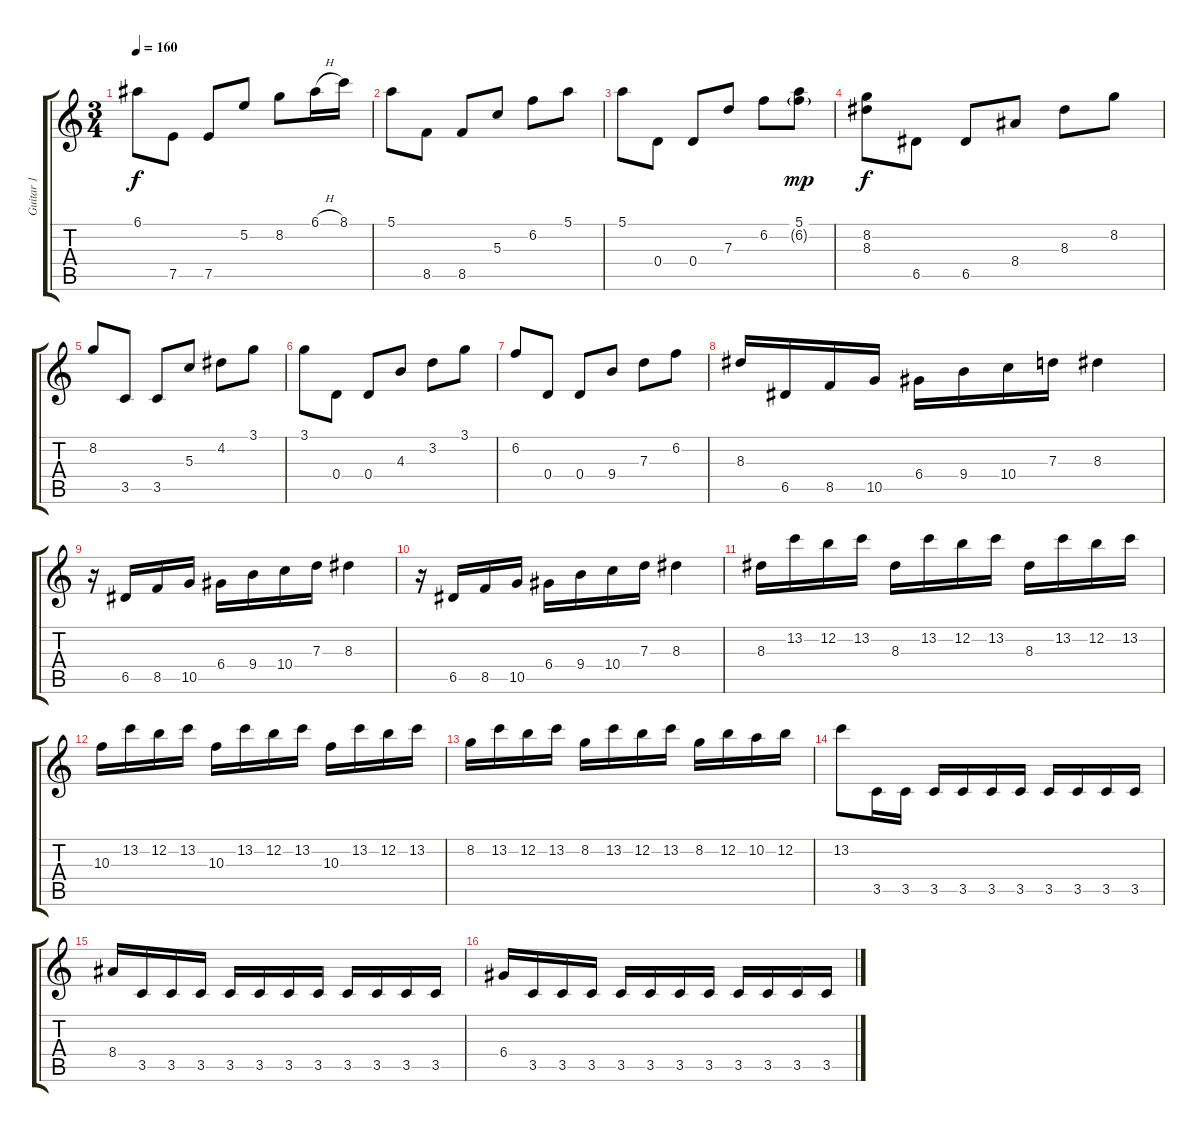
\track ("Guitar 1" "Guitar 1") {instrument overdrivenguitar}
\staff {score tabs}
\tuning (E4 B3 G3 D3 A2 E2) {hide}
\ts (3 4)
\tempo 160
\clef g2
\ks c
6.1.8{dy f} 7.5.8 7.5.8 5.2.8 8.2.8 6.1{h}.16 8.1.16 |
5.1.8 8.5.8 8.5.8 5.3.8 6.2.8 5.1.8 |
5.1.8 0.4.8 0.4.8 7.3.8 6.2.8 (5.1 6.2{g}).8{dy mp} |
(8.2 8.3).8{dy f} 6.5.8 6.5.8 8.4.8 8.3.8 8.2.8 |
8.2.8 3.5.8 3.5.8 5.3.8 4.2.8 3.1.8 |
3.1.8 0.4.8 0.4.8 4.3.8 3.2.8 3.1.8 |
6.2.8 0.4.8 0.4.8 9.4.8 7.3.8 6.2.8 |
8.3.16 6.5.16 8.5.16 10.5.16 6.4.16 9.4.16 10.4.16 7.3.16 8.3.4 |
r.16 6.5.16 8.5.16 10.5.16 6.4.16 9.4.16 10.4.16 7.3.16 8.3.4 |
r.16 6.5.16 8.5.16 10.5.16 6.4.16 9.4.16 10.4.16 7.3.16 8.3.4 |
8.3.16 13.2.16 12.2.16 13.2.16 8.3.16 13.2.16 12.2.16 13.2.16 8.3.16 13.2.16 12.2.16 13.2.16 |
10.3.16 13.2.16 12.2.16 13.2.16 10.3.16 13.2.16 12.2.16 13.2.16 10.3.16 13.2.16 12.2.16 13.2.16 |
8.2.16 13.2.16 12.2.16 13.2.16 8.2.16 13.2.16 12.2.16 13.2.16 8.2.16 12.2.16 10.2.16 12.2.16 |
13.2.8 3.5.16 3.5.16 3.5.16 3.5.16 3.5.16 3.5.16 3.5.16 3.5.16 3.5.16 3.5.16 |
8.4.16 3.5.16 3.5.16 3.5.16 3.5.16 3.5.16 3.5.16 3.5.16 3.5.16 3.5.16 3.5.16 3.5.16 |
6.4.16 3.5.16 3.5.16 3.5.16 3.5.16 3.5.16 3.5.16 3.5.16 3.5.16 3.5.16 3.5.16 3.5.16
